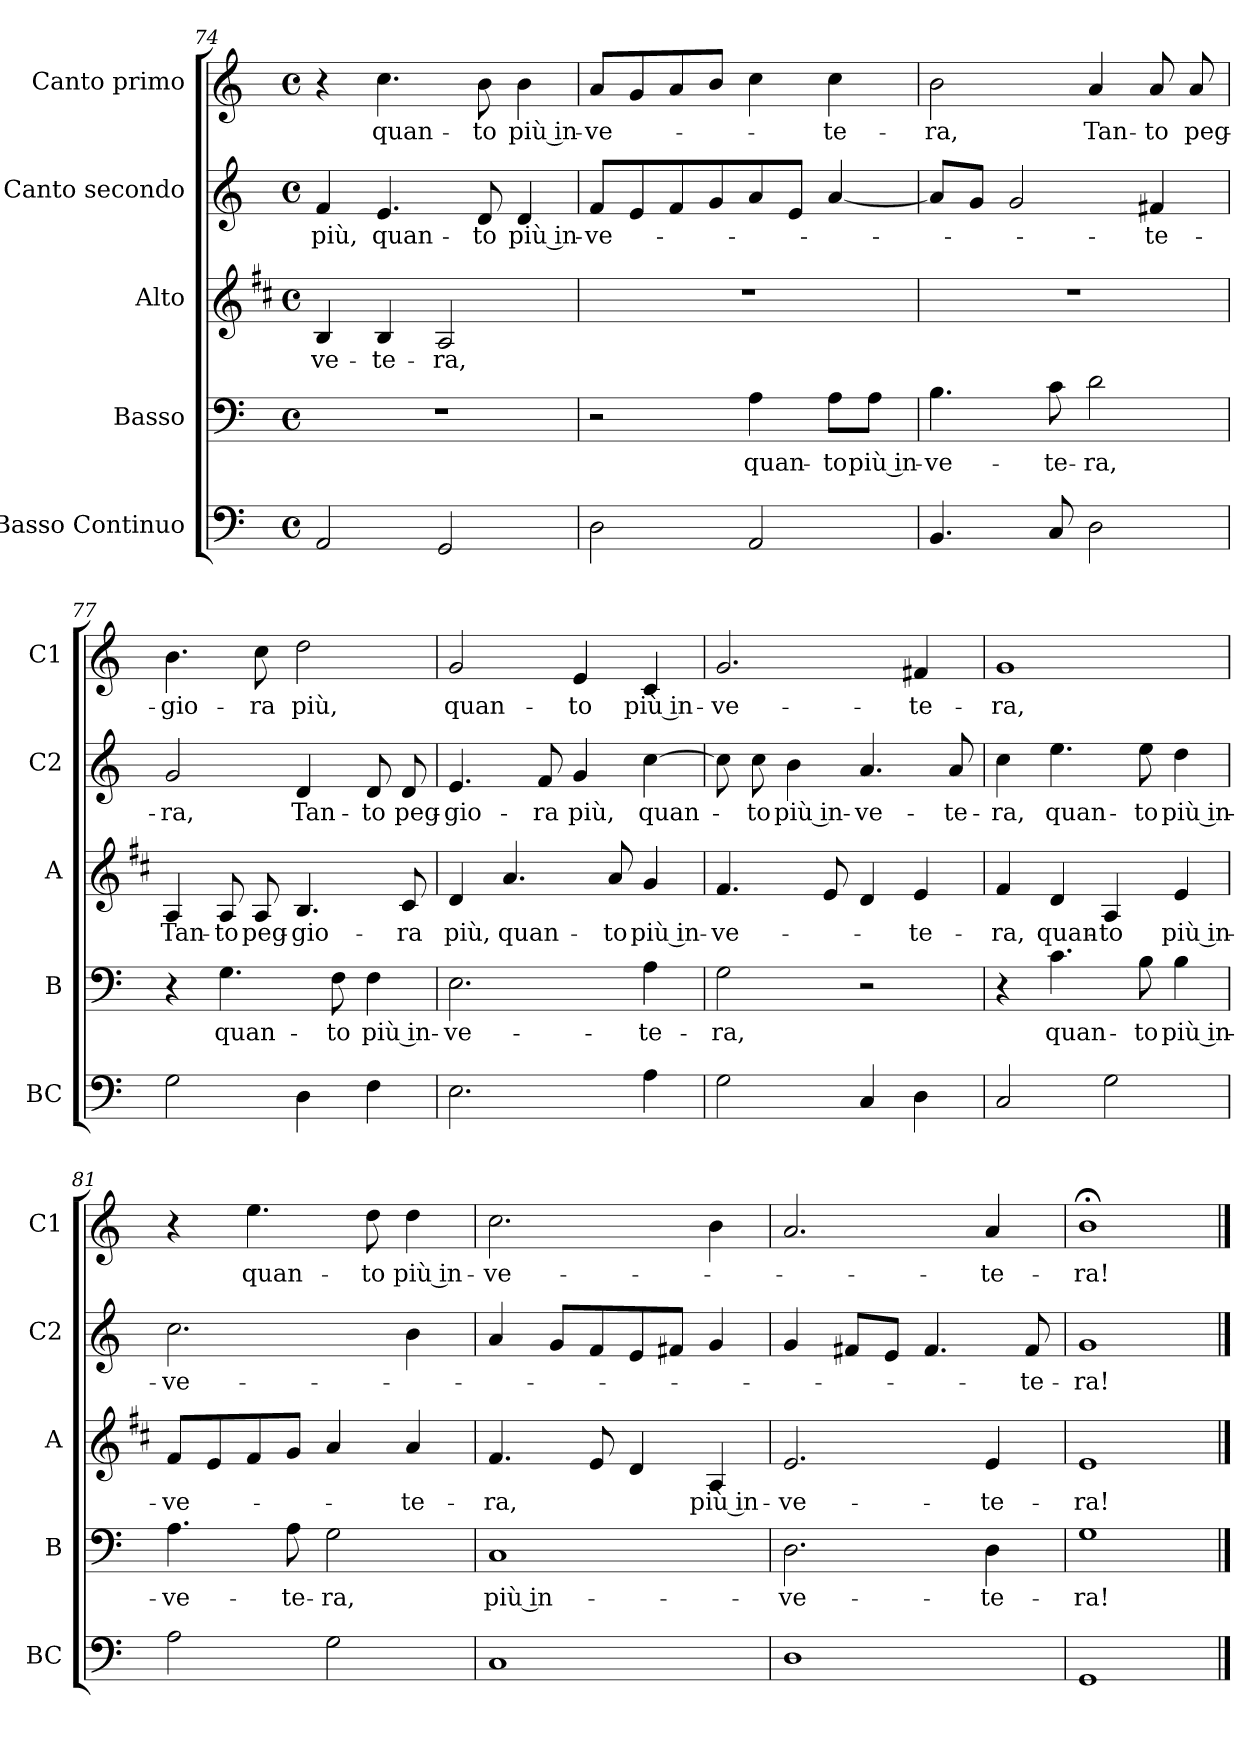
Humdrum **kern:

**kern	**kern	**text	**kern	**text	**kern	**text	**kern	**text
*part5	*part4	*part4	*part3	*part3	*part2	*part2	*part1	*part1
*staff5	*staff4	*staff4	*staff3	*staff3	*staff2	*staff2	*staff1	*staff1
*I"Basso Continuo	*I"Basso	*	*I"Alto	*	*I"Canto secondo	*	*I"Canto primo	*
*I'BC	*I'B	*	*I'A	*	*I'C2	*	*I'C1	*
!!LO:PB:g=z
*clefF4	*clefF4	*	*clefG2	*	*clefG2	*	*clefG2	*
*	*	*	*ITrd1c2	*	*	*	*	*
*k[]	*k[]	*	*k[]	*	*k[]	*	*k[]	*
*C:	*C:	*	*C:	*	*C:	*	*C:	*
*M4/4	*M4/4	*	*M4/4	*	*M4/4	*	*M4/4	*
*met(c)	*met(c)	*	*met(c)	*	*met(c)	*	*met(c)	*
=74	=74	=74	=74	=74	=74	=74	=74	=74
!	!	!	!	!LO:LY:b	!	!LO:LY:b	!	!
2AA/	1r	.	4A/	-ve-	4f/	più,	4r	.
!	!	!	!	!LO:LY:b	!	!LO:LY:b	!	!LO:LY:b
.	.	.	4A/	-te-	4.e/	quan-	4.cc\	quan-
!	!	!	!	!LO:LY:b	!	!	!	!
2GG/	.	.	2G/	-ra,	.	.	.	.
!	!	!	!	!	!	!LO:LY:b	!	!LO:LY:b
.	.	.	.	.	8d/	-to	8b\	-to
!	!	!	!	!	!	!LO:LY:b	!	!LO:LY:b
.	.	.	.	.	4d/	più in-	4b\	più in-
=75	=75	=75	=75	=75	=75	=75	=75	=75
!	!	!	!	!	!	!LO:LY:b	!	!LO:LY:b
2D\	2r	.	1r	.	8f/L	-ve-	8a/L	-ve-
.	.	.	.	.	8e/	.	8g/	.
.	.	.	.	.	8f/	.	8a/	.
.	.	.	.	.	8g/	.	8b/J	.
!	!	!LO:LY:b	!	!	!	!	!	!
2AA/	4A\	quan-	.	.	8a/	.	4cc\	.
.	.	.	.	.	8e/J	.	.	.
!	!	!LO:LY:b	!	!	!	!	!	!LO:LY:b
.	8A\L	-to	.	.	[4a/	.	4cc\	-te-
!	!	!LO:LY:b	!	!	!	!	!	!
.	8A\J	più in-	.	.	.	.	.	.
=76	=76	=76	=76	=76	=76	=76	=76	=76
!	!	!LO:LY:b	!	!	!	!	!	!LO:LY:b
4.BB/	4.B\	-ve-	1r	.	8a/L]	.	2b\	-ra,
.	.	.	.	.	8g/J	.	.	.
.	.	.	.	.	2g/	.	.	.
!	!	!LO:LY:b	!	!	!	!	!	!
8C/	8c\	-te-	.	.	.	.	.	.
!	!	!LO:LY:b	!	!	!	!	!	!LO:LY:b
2D\	2d\	-ra,	.	.	.	.	4a/	Tan-
!	!	!	!	!	!	!LO:LY:b	!	!LO:LY:b
.	.	.	.	.	4f#X/	-te-	8a/	-to
!	!	!	!	!	!	!	!	!LO:LY:b
.	.	.	.	.	.	.	8a/	peg-
=77	=77	=77	=77	=77	=77	=77	=77	=77
!	!	!	!	!LO:LY:b	!	!LO:LY:b	!	!LO:LY:b
2G\	4r	.	4G/	Tan-	2g/	-ra,	4.b\	-gio-
!	!	!LO:LY:b	!	!LO:LY:b	!	!	!	!
.	4.G\	quan-	8G/	-to	.	.	.	.
!	!	!	!	!LO:LY:b	!	!	!	!LO:LY:b
.	.	.	8G/	peg-	.	.	8cc\	-ra
!	!	!	!	!LO:LY:b	!	!LO:LY:b	!	!LO:LY:b
4D\	.	.	4.A/	-gio-	4d/	Tan-	2dd\	più,
!	!	!LO:LY:b	!	!	!	!	!	!
.	8F\	-to	.	.	.	.	.	.
!	!	!LO:LY:b	!	!	!	!LO:LY:b	!	!
4F\	4F\	più in-	.	.	8d/	-to	.	.
!	!	!	!	!LO:LY:b	!	!LO:LY:b	!	!
.	.	.	8B/	-ra	8d/	peg-	.	.
=78	=78	=78	=78	=78	=78	=78	=78	=78
!	!	!LO:LY:b	!	!LO:LY:b	!	!LO:LY:b	!	!LO:LY:b
2.E\	2.E\	-ve-	4c/	più,	4.e/	-gio-	2g/	quan-
!	!	!	!	!LO:LY:b	!	!	!	!
.	.	.	4.g/	quan-	.	.	.	.
!	!	!	!	!	!	!LO:LY:b	!	!
.	.	.	.	.	8f/	-ra	.	.
!	!	!	!	!	!	!LO:LY:b	!	!LO:LY:b
.	.	.	.	.	4g/	più,	4e/	-to
!	!	!	!	!LO:LY:b	!	!	!	!
.	.	.	8g/	-to	.	.	.	.
!	!	!LO:LY:b	!	!LO:LY:b	!	!LO:LY:b	!	!LO:LY:b
4A\	4A\	-te-	4f/	più in-	[4cc\	quan-	4c/	più in-
!!LO:LB:g=z
=79	=79	=79	=79	=79	=79	=79	=79	=79
!	!	!LO:LY:b	!	!LO:LY:b	!	!	!	!LO:LY:b
2G\	2G\	-ra,	4.e/	-ve-	8cc\]	.	2.g/	-ve-
!	!	!	!	!	!	!LO:LY:b	!	!
.	.	.	.	.	8cc\	-to	.	.
!	!	!	!	!	!	!LO:LY:b	!	!
.	.	.	.	.	4b\	più in-	.	.
.	.	.	8d/	.	.	.	.	.
!	!	!	!	!	!	!LO:LY:b	!	!
4C/	2r	.	4c/	.	4.a/	-ve-	.	.
!	!	!	!	!LO:LY:b	!	!	!	!LO:LY:b
4D\	.	.	4d/	-te-	.	.	4f#X/	-te-
!	!	!	!	!	!	!LO:LY:b	!	!
.	.	.	.	.	8a/	-te-	.	.
=80	=80	=80	=80	=80	=80	=80	=80	=80
!	!	!	!	!LO:LY:b	!	!LO:LY:b	!	!LO:LY:b
2C/	4r	.	4e/	-ra,	4cc\	-ra,	1g	-ra,
!	!	!LO:LY:b	!	!LO:LY:b	!	!LO:LY:b	!	!
.	4.c\	quan-	4c/	quan-	4.ee\	quan-	.	.
!	!	!	!	!LO:LY:b	!	!	!	!
2G\	.	.	4G/	-to	.	.	.	.
!	!	!LO:LY:b	!	!	!	!LO:LY:b	!	!
.	8B\	-to	.	.	8ee\	-to	.	.
!	!	!LO:LY:b	!	!LO:LY:b	!	!LO:LY:b	!	!
.	4B\	più in-	4d/	più in-	4dd\	più in-	.	.
=81	=81	=81	=81	=81	=81	=81	=81	=81
!	!	!LO:LY:b	!	!LO:LY:b	!	!LO:LY:b	!	!
2A\	4.A\	-ve-	8e/L	-ve-	2.cc\	-ve-	4r	.
.	.	.	8d/	.	.	.	.	.
!	!	!	!	!	!	!	!	!LO:LY:b
.	.	.	8e/	.	.	.	4.ee\	quan-
!	!	!LO:LY:b	!	!	!	!	!	!
.	8A\	-te-	8f/J	.	.	.	.	.
!	!	!LO:LY:b	!	!	!	!	!	!
2G\	2G\	-ra,	4g/	.	.	.	.	.
!	!	!	!	!	!	!	!	!LO:LY:b
.	.	.	.	.	.	.	8dd\	-to
!	!	!	!	!LO:LY:b	!	!	!	!LO:LY:b
.	.	.	4g/	-te-	4b\	.	4dd\	più in-
=82	=82	=82	=82	=82	=82	=82	=82	=82
!	!	!LO:LY:b	!	!LO:LY:b	!	!	!	!LO:LY:b
1C	1C	più in-	4.e/	-ra,	4a/	.	2.cc\	-ve-
.	.	.	.	.	8g/L	.	.	.
.	.	.	8d/	.	8f/	.	.	.
.	.	.	4c/	.	8e/	.	.	.
.	.	.	.	.	8f#X/J	.	.	.
!	!	!	!	!LO:LY:b	!	!	!	!
.	.	.	4G/	più in-	4g/	.	4b\	.
=83	=83	=83	=83	=83	=83	=83	=83	=83
!	!	!LO:LY:b	!	!LO:LY:b	!	!	!	!
1D	2.D\	-ve-	2.d/	-ve-	4g/	.	2.a/	.
.	.	.	.	.	8f#X/L	.	.	.
.	.	.	.	.	8e/J	.	.	.
.	.	.	.	.	4.f#/	.	.	.
!	!	!LO:LY:b	!	!LO:LY:b	!	!	!	!LO:LY:b
.	4D\	-te-	4d/	-te-	.	.	4a/	-te-
!	!	!	!	!	!	!LO:LY:b	!	!
.	.	.	.	.	8f#/	-te-	.	.
=84	=84	=84	=84	=84	=84	=84	=84	=84
!	!	!LO:LY:b	!	!LO:LY:b	!	!LO:LY:b	!	!LO:LY:b
1GG	1G	-ra!	1d	-ra!	1g	-ra!	1b;<	-ra!
==	==	==	==	==	==	==	==	==
*-	*-	*-	*-	*-	*-	*-	*-	*-
